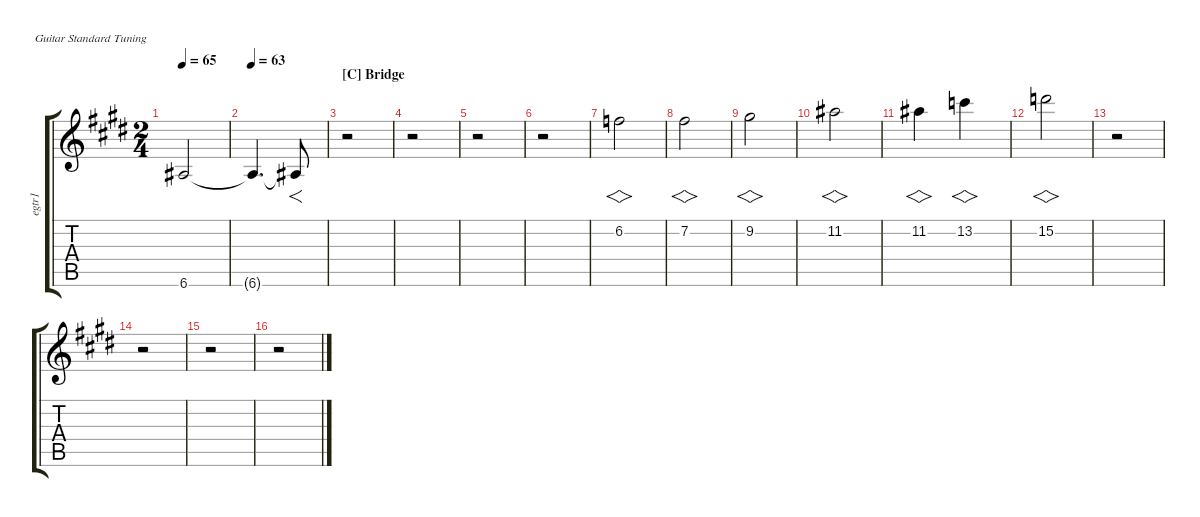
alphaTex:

\defaultSystemsLayout 4
\hideDynamics
\bracketExtendMode groupsimilarinstruments
\otherSystemsTrackNameOrientation horizontal
\chordDiagramsInScore
\track ("E.Guitar I" "egtr1") {instrument electricpiano1}
\staff {score tabs}
\tuning (E4 B3 G3 D3 A2 E2)
\displaytranspose 12
\ts (2 4)
\tempo 65
\clef g2
\ks e
6.6{acc #}.2{dy mf} |
\tempo 63
6.6{t acc #}.4{d} 6.6{t acc #}.8{f} |
\section ("C" "Bridge")
r.2 |
r.2 |
r.2 |
r.2 |
6.2{acc forcenatural}.2{vs} |
7.2{acc #}.2{vs} |
9.2{acc #}.2{vs} |
11.2{acc #}.2{vs} |
11.2{acc #}.4{vs} 13.2{acc forcenatural}.4{vs} |
15.2{acc forcenatural}.2{vs} |
r.2 |
r.2 |
r.2 |
r.2
